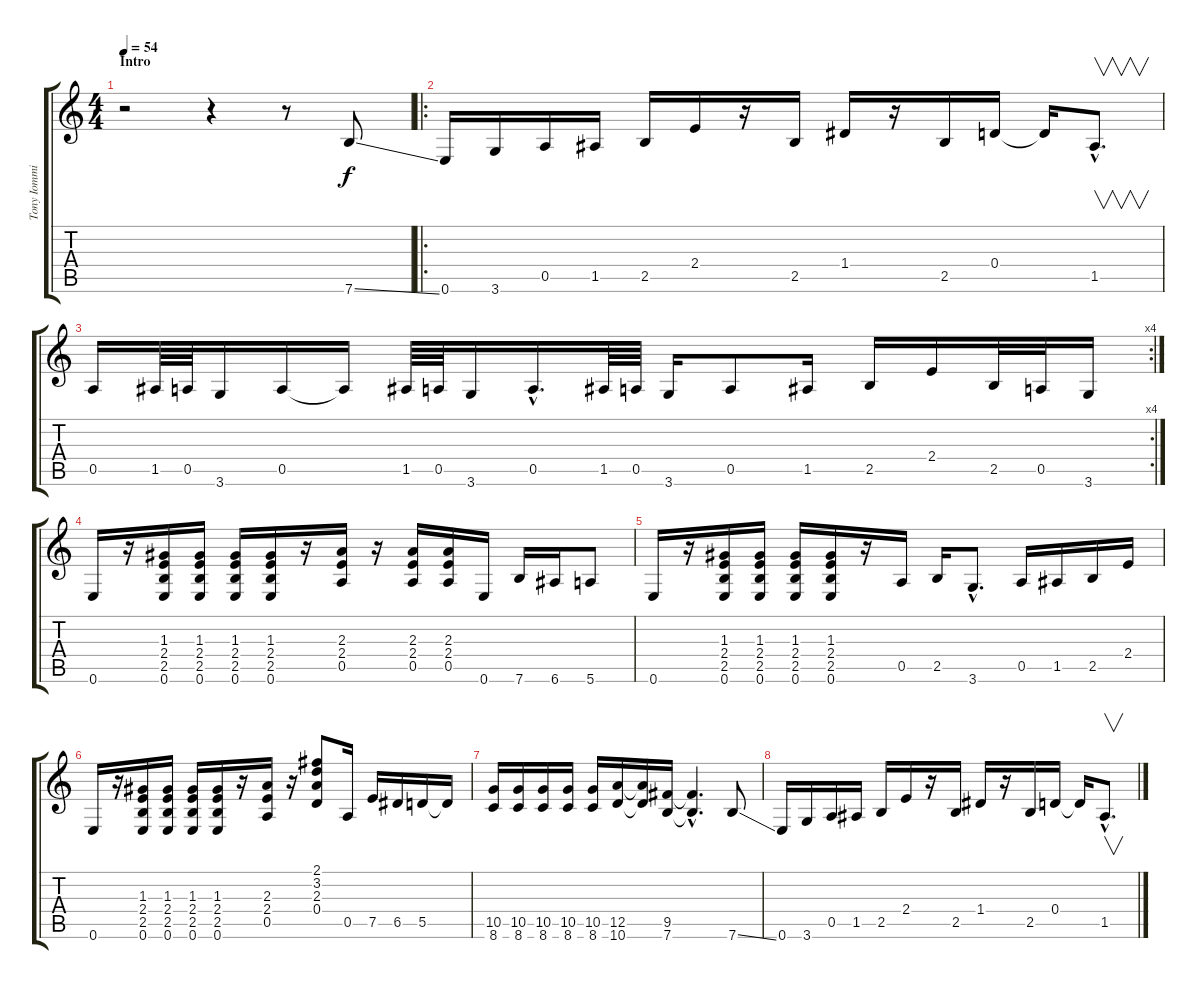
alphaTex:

\track ("Tony Iommi" "Tony Iommi") {instrument distortionguitar}
\staff {score tabs}
\tuning (E4 B3 G3 D3 A2 E2) {hide}
\ts (4 4)
\section ("" "Intro")
\tempo 54
\clef g2
\ks c
r.2{dy f instrument distortionguitar} r.4 r.8 7.6{ss}.8 |
\ro
0.6.16 3.6.16 0.5.16 1.5.16 2.5.16 2.4.16 r.16 2.5.16 1.4.16 r.16 2.5.16 0.4.16 0.4{t}.16 1.5{hac}.8{v d} |
\rc 4
0.5.16 1.5.64 0.5.64 3.6.16 0.5.16 0.5{t}.16 1.5.64 0.5.64 3.6.16 0.5{hac}.16{d} 1.5.64 0.5.64 3.6.16 0.5.8 1.5.16 2.5.16 2.4.16 2.5.32 0.5.32 3.6.16 |
0.6.16 r.16 (1.3 2.4 2.5 0.6).16 (1.3 2.4 2.5 0.6).16 (1.3 2.4 2.5 0.6).16 (1.3 2.4 2.5 0.6).16 r.16 (2.3 2.4 0.5).16 r.16 (2.3 2.4 0.5).16 (2.3 2.4 0.5).16 0.6.16 7.6.16 6.6.16 5.6.8 |
0.6.16 r.16 (1.3 2.4 2.5 0.6).16 (1.3 2.4 2.5 0.6).16 (1.3 2.4 2.5 0.6).16 (1.3 2.4 2.5 0.6).16 r.16 0.5.16 2.5.16 3.6{hac}.8{d} 0.5.16 1.5.16 2.5.16 2.4.16 |
0.6.16 r.16 (1.3 2.4 2.5 0.6).16 (1.3 2.4 2.5 0.6).16 (1.3 2.4 2.5 0.6).16 (1.3 2.4 2.5 0.6).16 r.16 (2.3 2.4 0.5).16 r.16 (2.1 3.2 2.3 0.4).8 0.5.16 7.5.16 6.5.16 5.5.16 5.5{t}.16 |
(10.5 8.6).16 (10.5 8.6).16 (10.5 8.6).16 (10.5 8.6).16 (10.5 8.6).16 (12.5 10.6).16 (12.5{t} 10.6{t}).16 (9.5 7.6).16 (9.5{hac t} 7.6{hac t}).4{d} 7.6{ss}.8 |
0.6.16 3.6.16 0.5.16 1.5.16 2.5.16 2.4.16 r.16 2.5.16 1.4.16 r.16 2.5.16 0.4.16 0.4{t}.16 1.5{hac}.8{v d}
